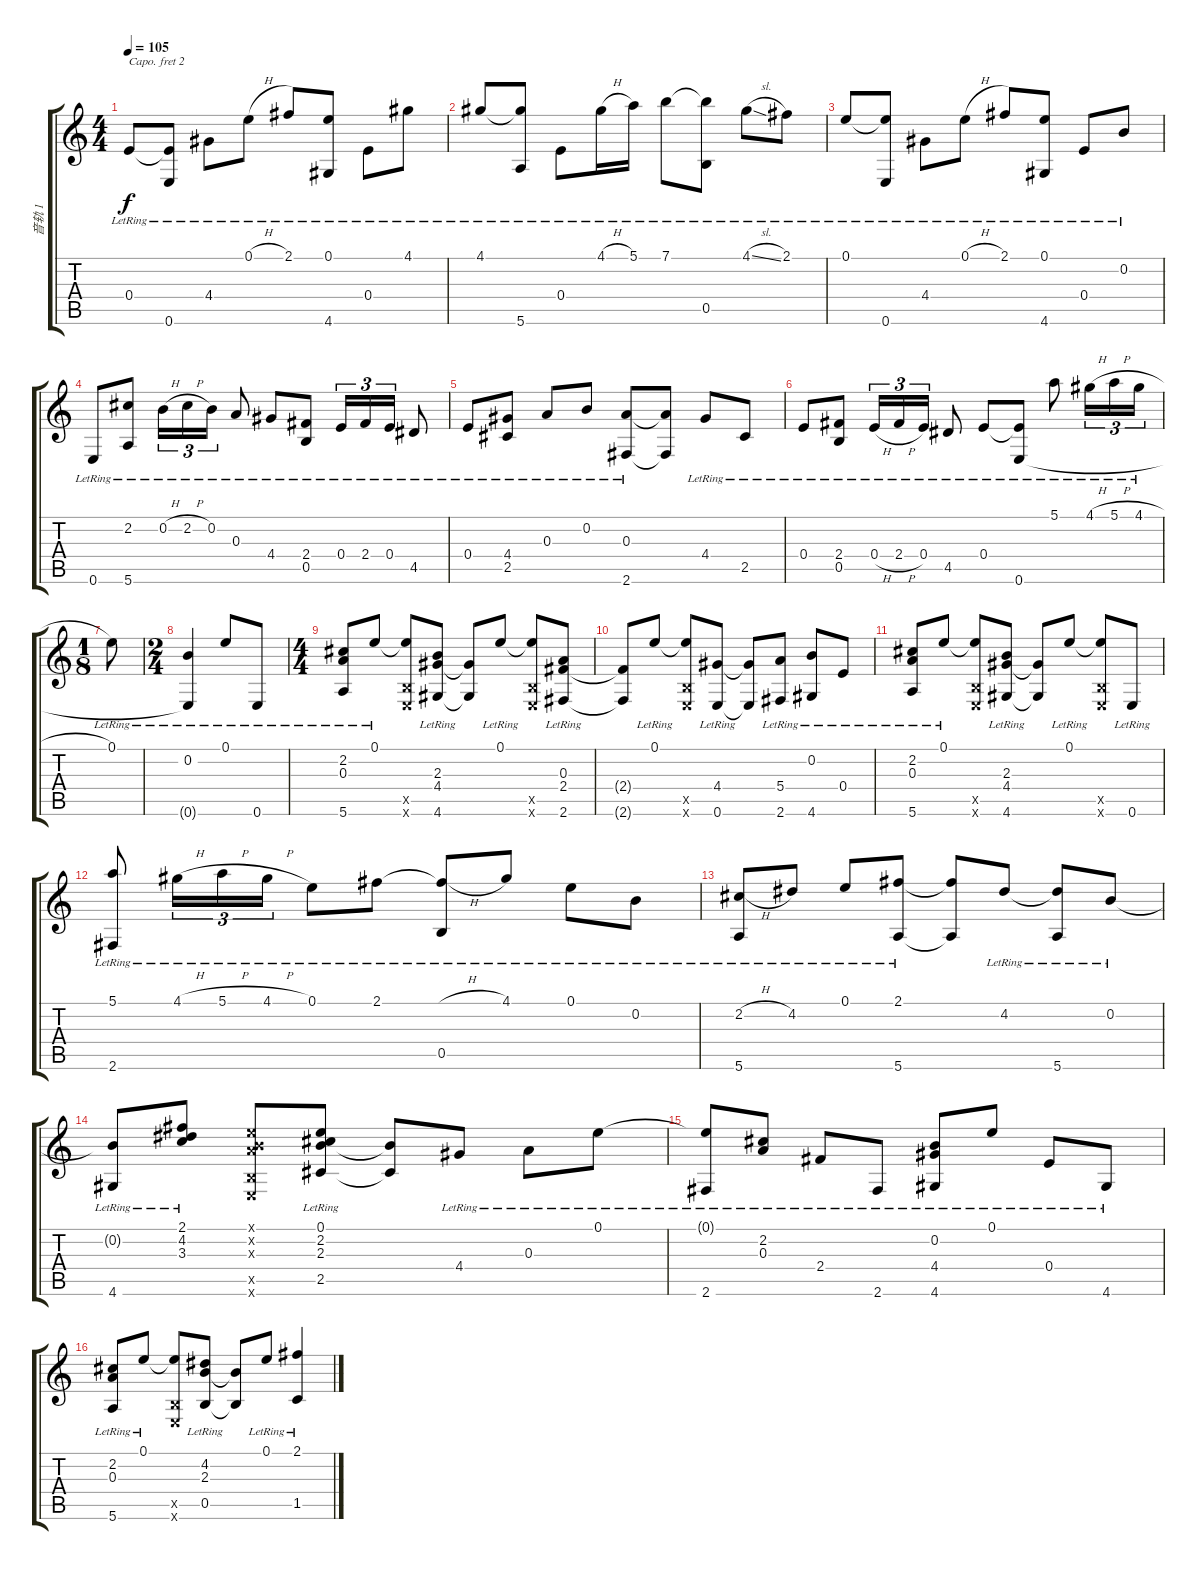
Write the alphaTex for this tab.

\track ("音轨 1" "音轨 1") {instrument acousticguitarsteel}
\staff {score tabs}
\capo 2
\tuning (D4 A3 G3 D3 A2 D2) {hide}
\ts (4 4)
\tempo 105
\clef g2
\ks c
0.4{lr}.8{dy f} (0.4{t} 0.6{lr}).8 4.4{lr}.8 0.1{h lr}.8 2.1{lr}.8 (0.1{lr} 4.6{lr}).8 0.4{lr}.8 4.1{lr}.8 |
4.1{lr}.8 (4.1{t} 5.6{lr}).8 0.4{lr}.8 4.1{h lr}.16 5.1{lr}.16 7.1{lr}.8 (7.1{t} 0.5{lr}).8 4.1{sl lr}.8 2.1{lr}.8 |
0.1{lr}.8 (0.1{t} 0.6{lr}).8 4.4{lr}.8 0.1{h lr}.8 2.1{lr}.8 (0.1{lr} 4.6{lr}).8 0.4{lr}.8 0.2{lr}.8 |
0.6{lr}.8 (2.2{lr} 5.6{lr}).8 0.2{h lr}.16{tu (3 2)} 2.2{h lr}.16{tu (3 2)} 0.2{lr}.16{tu (3 2)} 0.3{lr}.8 4.4{lr}.8 (2.4{lr} 0.5{lr}).8 0.4{lr}.16{tu (3 2)} 2.4{lr}.16{tu (3 2)} 0.4{lr}.16{tu (3 2)} 4.5{lr}.8 |
0.4{lr}.8 (4.4{lr} 2.5{lr}).8 0.3{lr}.8 0.2{lr}.8 (0.3{lr} 2.6{lr}).8 (0.3{t} 2.6{t}).8 4.4{lr}.8 2.5{lr}.8 |
0.4{lr}.8 (2.4{lr} 0.5{lr}).8 0.4{h lr}.16{tu (3 2)} 2.4{h lr}.16{tu (3 2)} 0.4{lr}.16{tu (3 2)} 4.5{lr}.8 0.4{lr}.8 (0.4{t} 0.6{lr}).8 5.1{lr}.8 4.1{h lr}.16{tu (3 2)} 5.1{h lr}.16{tu (3 2)} 4.1{h lr}.16{tu (3 2)} |
\ts (1 8)
0.1{lr}.8 |
\ts (2 4)
(0.2{lr} 0.6{t}).4 0.1{lr}.8 0.6{lr}.8 |
\ts (4 4)
(2.2{lr} 0.3{lr} 5.6{lr}).8 0.1{lr}.8 (0.1{t} 0.5{x} 0.6{x}).8 (2.3{lr} 4.4{lr} 4.6{lr}).8 (4.4{t} 4.6{t}).8 0.1{lr}.8 (0.1{t} 0.5{x} 0.6{x}).8 (0.3{lr} 2.4{lr} 2.6{lr}).8 |
(2.4{t} 2.6{t}).8 0.1{lr}.8 (0.1{t} 0.5{x} 0.6{x}).8 (4.4{lr} 0.6{lr}).8 (4.4{t} 0.6{t}).8 (5.4{lr} 2.6{lr}).8 (0.2{lr} 4.6{lr}).8 0.4{lr}.8 |
(2.2{lr} 0.3{lr} 5.6{lr}).8 0.1{lr}.8 (0.1{t} 0.5{x} 0.6{x}).8 (2.3{lr} 4.4{lr} 4.6{lr}).8 (4.4{t} 4.6{t}).8 0.1{lr}.8 (0.1{t} 0.5{x} 0.6{x}).8 0.6{lr}.8 |
(5.1{lr} 2.6{lr}).8 4.1{h lr}.16{tu (3 2)} 5.1{h lr}.16{tu (3 2)} 4.1{h lr}.16{tu (3 2)} 0.1{lr}.8 2.1{lr}.8 (2.1{h t} 0.5{lr}).8 4.1{lr}.8 0.1{lr}.8 0.2{lr}.8 |
(2.2{h lr} 5.6{lr}).8 4.2{lr}.8 0.1{lr}.8 (2.1{lr} 5.6{lr}).8 (2.1{t} 5.6{t}).8 4.2{lr}.8 (4.2{t} 5.6{lr}).8 0.2{lr}.8 |
(0.2{t} 4.6{lr}).8 (2.1{lr} 4.2{lr} 3.3{lr}).8 (0.1{x} 0.2{x} 0.3{x} 0.5{x} 0.6{x}).8 (0.1{lr} 2.2{lr} 2.3{lr} 2.5{lr}).8 (2.3{t} 2.5{t}).8 4.4{lr}.8 0.3{lr}.8 0.1{lr}.8 |
(0.1{t} 2.6{lr}).8 (2.2{lr} 0.3{lr}).8 2.4{lr}.8 2.6{lr}.8 (0.2{lr} 4.4{lr} 4.6{lr}).8 0.1{lr}.8 0.4{lr}.8 4.6{lr}.8 |
(2.2{lr} 0.3{lr} 5.6{lr}).8 0.1{lr}.8 (0.1{t} 0.5{x} 0.6{x}).8 (4.2{lr} 2.3{lr} 0.5{lr}).8 (2.3{t} 0.5{t}).8 0.1{lr}.8 (2.1{lr} 1.5{lr}).4
